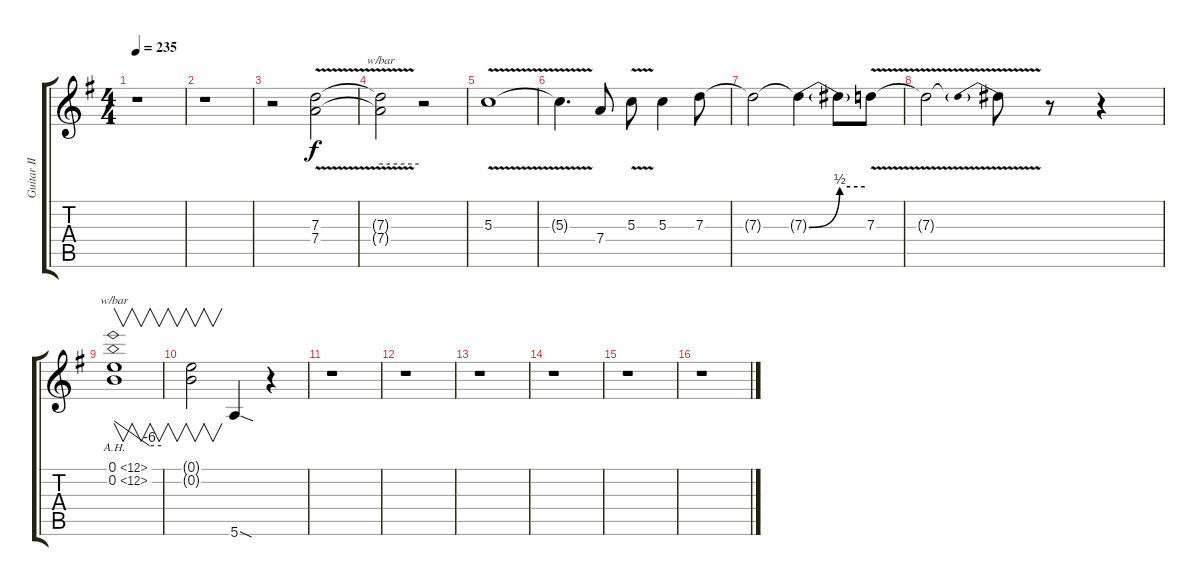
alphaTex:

\track ("Guitar II - Rowan Robertson" "Guitar II ") {instrument distortionguitar}
\staff {score tabs}
\tuning (E4 B3 G3 D3 A2 E2) {hide}
\ts (4 4)
\tempo 235
\clef g2
\ks g
r.1{dy f} |
r.1 |
r.2 (7.3{v} 7.4{v}).2 |
(7.3{v t} 7.4{v t}).2{tbe (hold default 0 0 60 0)} r.2 |
5.3{v}.1 |
5.3{t}.4{d} 7.4.8 5.3{v}.8 5.3.4 7.3.8 |
7.3{t}.2 7.3{be (bend 0 0 60 2) t}.4 7.3{be (hold 0 2 60 2) t}.8 7.3{v}.8 |
7.3{v t}.2 7.3{be (prebend 0 2 60 2) t}.8 r.8 r.4 |
(0.1{ah 12} 0.2{ah 12}).1{v tbe (custom default 0 0 45 -24 60 -24)} |
(0.1{t} 0.2{t}).2{v} 5.6{sod}.4 r.4 |
r.1 |
r.1 |
r.1 |
r.1 |
r.1 |
r.1
